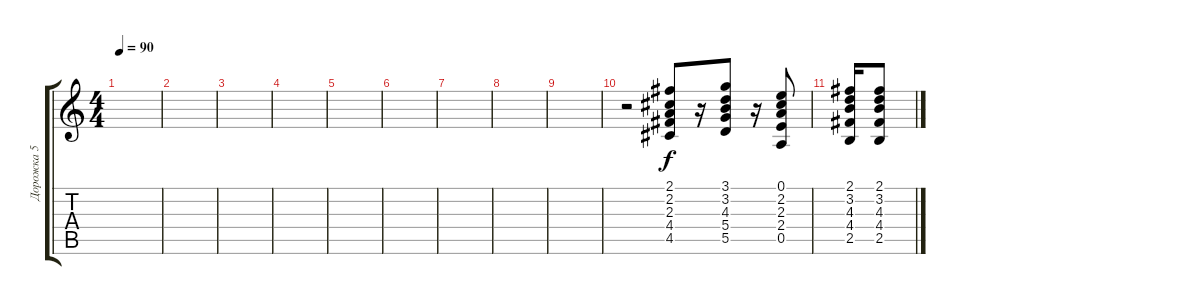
\track ("Дорожка 5" "Дорожка 5") {instrument acousticguitarsteel}
\staff {score tabs}
\tuning (E4 B3 G3 D3 A2 E2) {hide}
\ts (4 4)
\tempo 90
\clef g2
\ks c
|
|
|
|
|
|
|
|
|
r.2 (2.1 2.2 2.3 4.4 4.5).8 r.16 (3.1 3.2 4.3 5.4 5.5).8 r.16 (0.1 2.2 2.3 2.4 0.5).8 |
(2.1 3.2 4.3 4.4 2.5).16 (2.1 3.2 4.3 4.4 2.5).8
